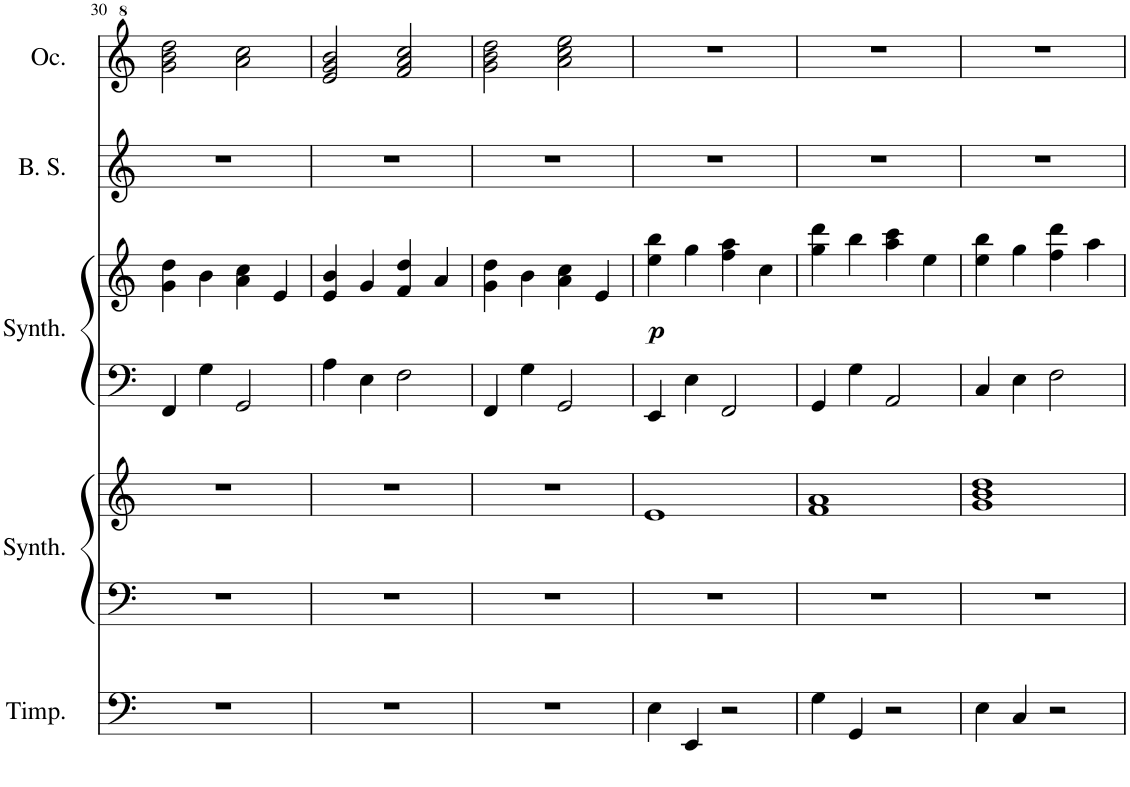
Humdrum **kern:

**kern	**kern	**kern	**kern	**kern	**dynam	**kern	**kern
*part5	*part4	*part4	*part3	*part3	*part3	*part2	*part1
*staff7	*staff6	*staff5	*staff4	*staff3	*staff3/4	*staff2	*staff1
*I"Timpani	*I"Brightness Synthesizer	*	*I"Warm Synthesizer	*	*	*I"Boy Soprano	*I"Ocarina
*I'Timp.	*I'Synth.	*	*I'Synth.	*	*	*I'B. S.	*I'Oc.
!!LO:PB:g=z
*clefF4	*clefF4	*clefG2	*clefF4	*clefG2	*	*clefG2	*clefG^2
*k[]	*k[]	*k[]	*k[]	*k[]	*	*k[]	*k[]
*M4/4	*M4/4	*M4/4	*M4/4	*M4/4	*	*M4/4	*M4/4
=30	=30	=30	=30	=30	=30	=30	=30
1r	1r	1r	4FF/	4g\ 4dd\	.	1r	2gg\ 2bb\ 2ddd\
.	.	.	4G\	4b\	.	.	.
.	.	.	2GG/	4a\ 4cc\	.	.	2aa\ 2ccc\
.	.	.	.	4e/	.	.	.
=31	=31	=31	=31	=31	=31	=31	=31
1r	1r	1r	4A\	4e/ 4b/	.	1r	2ee/ 2gg/ 2bb/
.	.	.	4E\	4g/	.	.	.
.	.	.	2F\	4f/ 4dd/	.	.	2ff/ 2aa/ 2ccc/
.	.	.	.	4a/	.	.	.
=32	=32	=32	=32	=32	=32	=32	=32
1r	1r	1r	4FF/	4g\ 4dd\	.	1r	2gg\ 2bb\ 2ddd\
.	.	.	4G\	4b\	.	.	.
.	.	.	2GG/	4a\ 4cc\	.	.	2aa\ 2ccc\ 2eee\
.	.	.	.	4e/	.	.	.
=33	=33	=33	=33	=33	=33	=33	=33
!	!	!	!	!	!LO:DY:b	!	!
4E\	1r	1e	4EE/	4ee\ 4bb\	p	1r	1r
4EE/	.	.	4E\	4gg\	.	.	.
2r	.	.	2FF/	4ff\ 4aa\	.	.	.
.	.	.	.	4cc\	.	.	.
=34	=34	=34	=34	=34	=34	=34	=34
4G\	1r	1f 1a	4GG/	4gg\ 4ddd\	.	1r	1r
4GG/	.	.	4G\	4bb\	.	.	.
2r	.	.	2AA/	4aa\ 4ccc\	.	.	.
.	.	.	.	4ee\	.	.	.
=35	=35	=35	=35	=35	=35	=35	=35
4E\	1r	1g 1b 1dd	4C/	4ee\ 4bb\	.	1r	1r
4C/	.	.	4E\	4gg\	.	.	.
2r	.	.	2F\	4ff\ 4ddd\	.	.	.
.	.	.	.	4aa\	.	.	.
=	=	=	=	=	=	=	=
*-	*-	*-	*-	*-	*-	*-	*-
